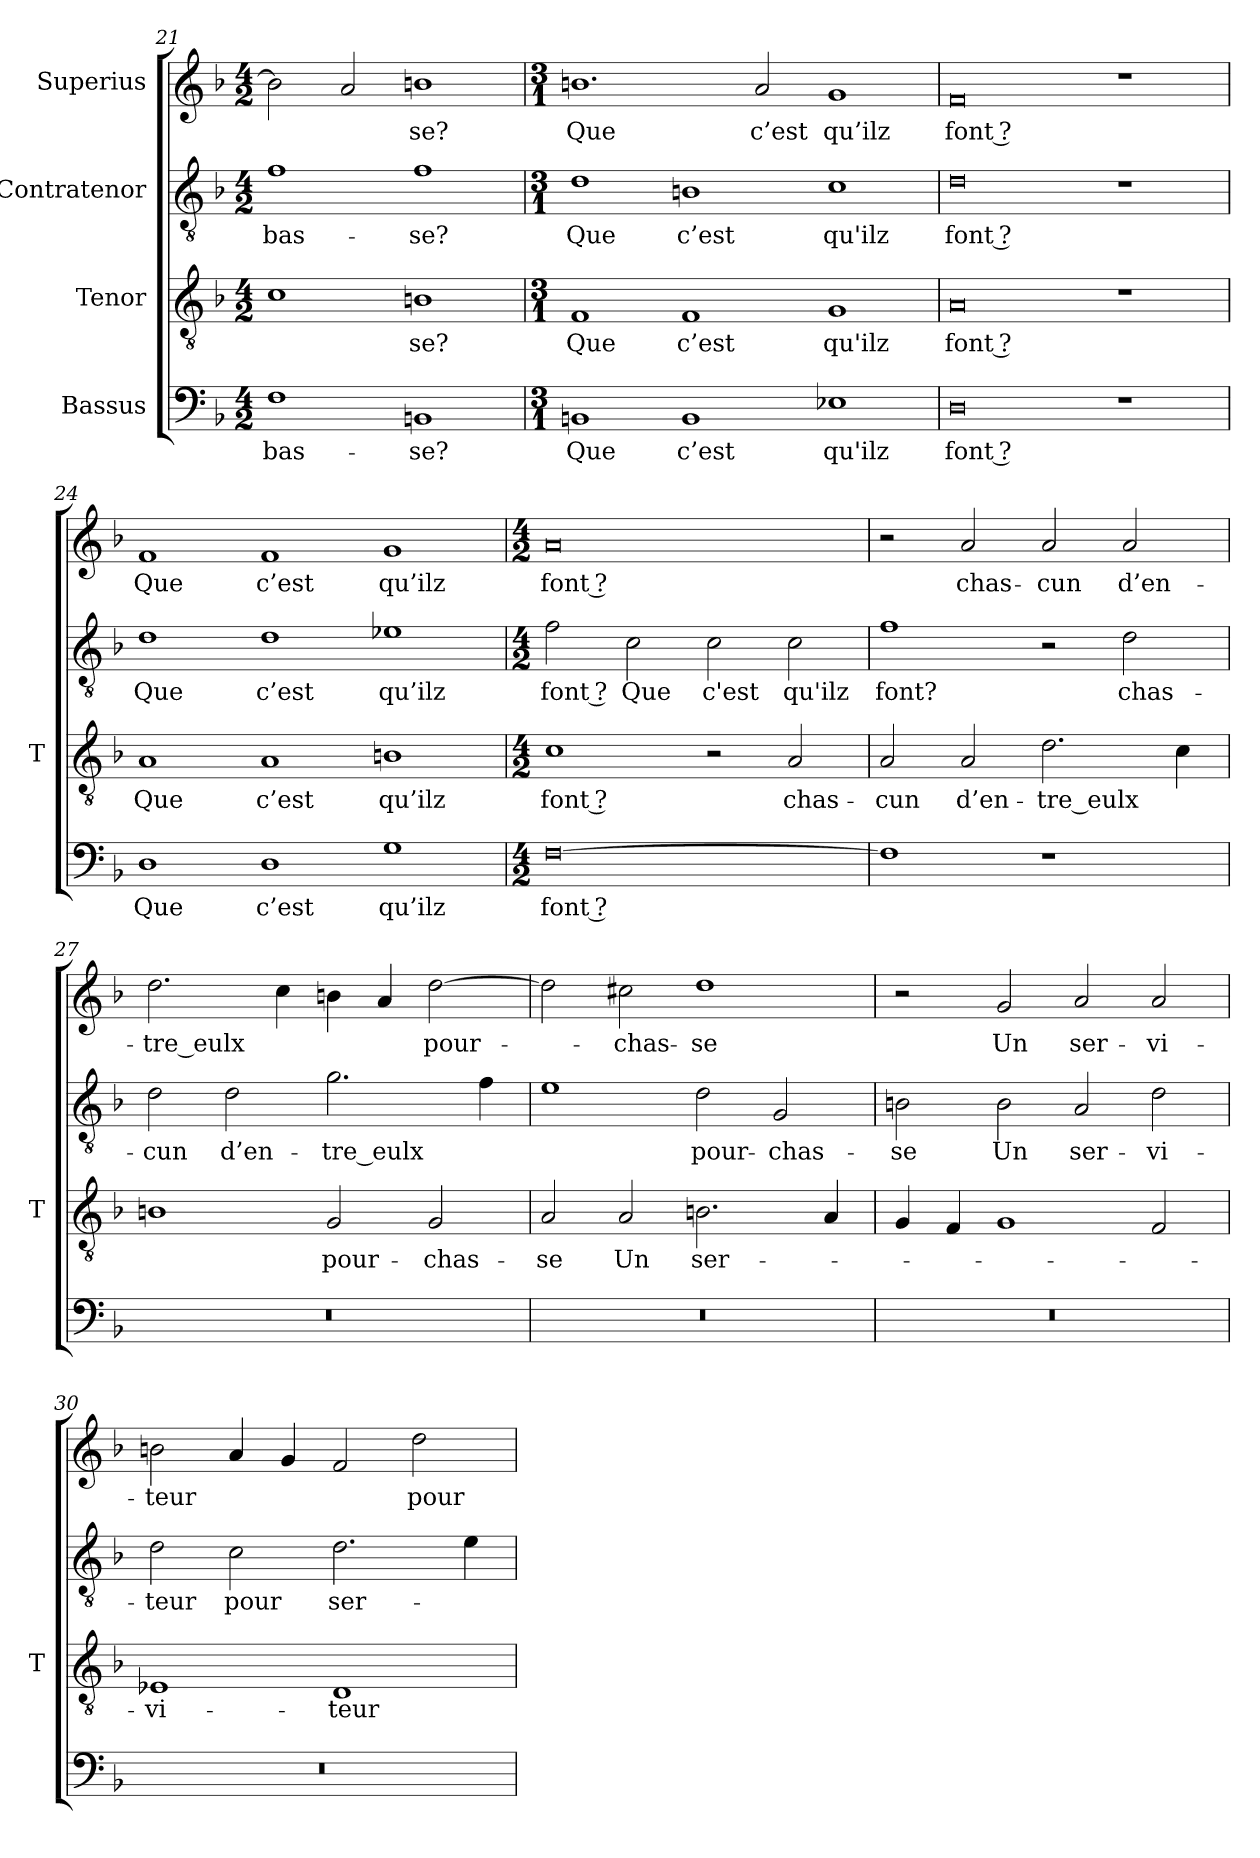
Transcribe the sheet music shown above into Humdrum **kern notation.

**kern	**text	**kern	**text	**kern	**text	**kern	**text
*part4	*part4	*part3	*part3	*part2	*part2	*part1	*part1
*staff4	*staff4	*staff3	*staff3	*staff2	*staff2	*staff1	*staff1
*I"Bassus	*	*I"Tenor	*	*I"Contratenor	*	*I"Superius	*
*	*	*I'T	*	*	*	*	*
*clefF4	*	*clefGv2	*	*clefGv2	*	*clefG2	*
*k[b-]	*	*k[b-]	*	*k[b-]	*	*k[b-]	*
*M4/2	*	*M4/2	*	*M4/2	*	*M4/2	*
=21	=21	=21	=21	=21	=21	=21	=21
1F	bas-	1c	.	1f	bas-	2b]	.
.	.	.	.	.	.	2a	.
1BB	-se?	1B	-se?	1f	-se?	1b	-se?
=22	=22	=22	=22	=22	=22	=22	=22
*M3/1	*	*M3/1	*	*M3/1	*	*M3/1	*
1BB	-Que	1F	-Que	1d	-Que	1.b	-Que
1BB	-c’est	1F	-c’est	1B	-c’est	.	.
.	.	.	.	.	.	2a	-c’est
1E-X	-qu'ilz	1G	-qu'ilz	1c	-qu'ilz	1g	-qu’ilz
=23	=23	=23	=23	=23	=23	=23	=23
0D	-font ?	0A	-font ?	0d	-font ?	0f	-font ?
1r	.	1r	.	1r	.	1r	.
=24	=24	=24	=24	=24	=24	=24	=24
1D	-Que	1A	-Que	1d	-Que	1f	-Que
1D	-c’est	1A	-c’est	1d	-c’est	1f	-c’est
1G	-qu’ilz	1B	-qu’ilz	1e-X	-qu’ilz	1g	-qu’ilz
=25	=25	=25	=25	=25	=25	=25	=25
*M4/2	*	*M4/2	*	*M4/2	*	*M4/2	*
[0F	-font ?	1c	-font ?	2f	-font ?	0a	-font ?
.	.	.	.	2c	-Que	.	.
.	.	2r	.	2c	-c'est	.	.
.	.	2A	chas-	2c	-qu'ilz	.	.
=26	=26	=26	=26	=26	=26	=26	=26
1F]	.	2A	-cun	1f	-font?	2r	.
.	.	2A	d’en-	.	.	2a	chas-
1r	.	2.d	-tre_eulx	2r	.	2a	-cun
.	.	.	.	2d	chas-	2a	d’en-
.	.	4c	.	.	.	.	.
=27	=27	=27	=27	=27	=27	=27	=27
0r	.	1B	.	2d	-cun	2.dd	-tre_eulx
.	.	.	.	2d	d’en-	.	.
.	.	.	.	.	.	4cc	.
.	.	2G	pour-	2.g	-tre_eulx	4b	.
.	.	.	.	.	.	4a	.
.	.	2G	chas-	.	.	[2dd	pour-
.	.	.	.	4f	.	.	.
=28	=28	=28	=28	=28	=28	=28	=28
0r	.	2A	-se	1e	.	2dd]	.
.	.	2A	-Un	.	.	2cc#X	chas-
.	.	2.B	ser-	2d	pour-	1dd	-se
.	.	.	.	2G	chas-	.	.
.	.	4A	.	.	.	.	.
=29	=29	=29	=29	=29	=29	=29	=29
0r	.	4G	.	2B	-se	2r	.
.	.	4F	.	.	.	.	.
.	.	1G	.	2B	-Un	2g	-Un
.	.	.	.	2A	ser-	2a	ser-
.	.	2F	.	2d	vi-	2a	vi-
=30	=30	=30	=30	=30	=30	=30	=30
0r	.	1E-X	vi-	2d	-teur	2b	-teur
.	.	.	.	2c	-pour	4a	.
.	.	.	.	.	.	4g	.
.	.	1D	-teur	2.d	ser-	2f	.
.	.	.	.	.	.	2dd	-pour
.	.	.	.	4e	.	.	.
=	=	=	=	=	=	=	=
*-	*-	*-	*-	*-	*-	*-	*-
